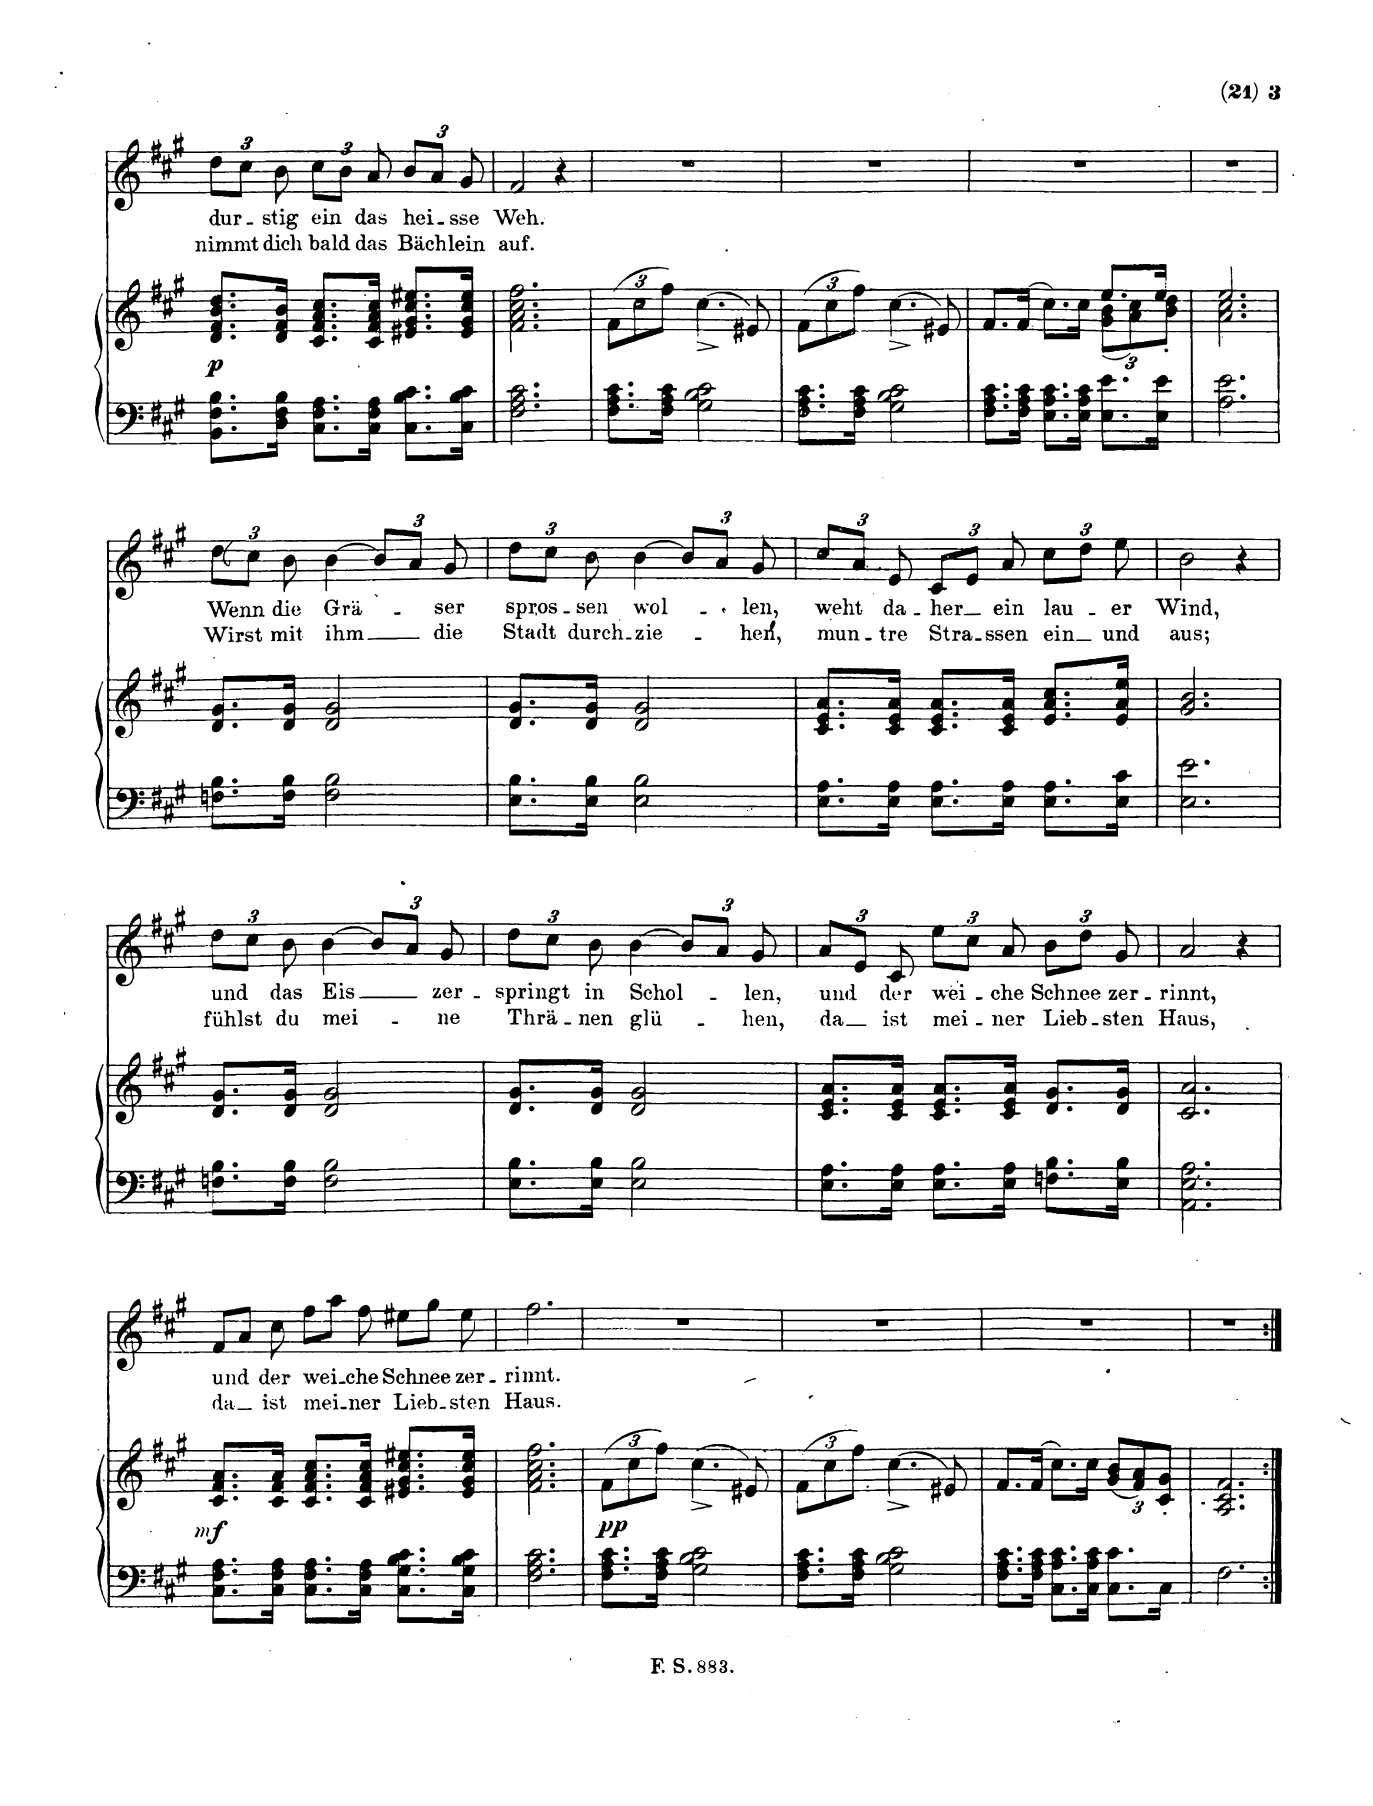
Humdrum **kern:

**kern	**kern	**dynam	**kern	**text	**text
*part2	*part2	*part2	*part1	*part1	*part1
*staff3	*staff2	*staff2/3	*staff1	*staff1	*staff1
*I"Pianoforte	*	*	*I"Singstimme Voice	*	*
*I'Pno	*	*	*	*	*
*clefF4	*clefG2	*	*clefG2	*	*
*k[f#c#g#]	*k[f#c#g#]	*	*k[f#c#g#]	*	*
*M3/4	*M3/4	*	*M3/4	*	*
=13	=13	=13	=13	=13	=13
!	!	!LO:DY:a=2	!	!	!
8.BB\ 8.F#\ 8.B\L	8.d/ 8.f#/ 8.b/ 8.dd/L	p	12dd\L	dur-	nimmt
.	.	.	12cc#\J	.	.
.	.	.	12b\	-stig	dich
16D\ 16F#\ 16B\Jk	16d/ 16f#/ 16b/Jk	.	.	.	.
8.C#\ 8.F#\ 8.A\L	8.c#/ 8.f#/ 8.a/ 8.cc#/L	.	12cc#\L	ein	bald
.	.	.	12b\J	.	.
.	.	.	12a/	-das	das
16C#\ 16F#\ 16A\Jk	16c#/ 16f#/ 16a/ 16cc#/Jk	.	.	.	.
8.C#\ 8.B\ 8.c#\L	8.e#X/ 8.g#/ 8.cc#/ 8.ee#X/L	.	12b/L	hei-	Bäch-
.	.	.	12a/J	.	.
.	.	.	12g#/	-sse	-lein
16C#\ 16B\ 16c#\Jk	16e#/ 16g#/ 16cc#/ 16ee#/Jk	.	.	.	.
=14	=14	=14	=14	=14	=14
2.F#\ 2.A\ 2.c#\	2.f#\ 2.a\ 2.cc#\ 2.ff#\	.	2f#/	Weh.	auf.
.	.	.	4r	.	.
=15	=15	=15	=15	=15	=15
8.F#\ 8.A\ 8.c#\L	(12f#\L	.	2.r	.	.
.	12cc#\	.	.	.	.
.	12ff#\J)	.	.	.	.
16F#\ 16A\ 16c#\Jk	.	.	.	.	.
2G#\ 2B\ 2c#\	(4.cc#^\	.	.	.	.
.	8e#X/)	.	.	.	.
=16	=16	=16	=16	=16	=16
8.F#\ 8.A\ 8.c#\L	(12f#\L	.	2.r	.	.
.	12cc#\	.	.	.	.
.	12ff#\J)	.	.	.	.
16F#\ 16A\ 16c#\Jk	.	.	.	.	.
2G#\ 2B\ 2c#\	(4.cc#^\	.	.	.	.
.	8e#X/)	.	.	.	.
=17	=17	=17	=17	=17	=17
*	*^	*	*	*	*
8.F#\ 8.A\ 8.c#\L	8.f#/L	2ryy	.	2.r	.	.
16F#\ 16A\ 16c#\Jk	(16f#/Jk	.	.	.	.	.
8.E\ 8.A\ 8.c#\L	8.cc#\L)	.	.	.	.	.
16E\ 16A\ 16c#\Jk	16cc#\Jk	.	.	.	.	.
*	*	*Xbrackettup	*	*	*	*
8.E\ 8.e\L	8.ee/L	(12g#\ 12b\L	.	.	.	.
.	.	12a\ 12cc#\)	.	.	.	.
.	.	12b\ 12dd\J	.	.	.	.
16E\ 16e\Jk	16ee/Jk	.	.	.	.	.
=18	=18	=18	=18	=18	=18	=18
2.A\ 2.e\	2.ee/	2.a\ 2.cc#\	.	2.r	.	.
*	*v	*v	*	*	*	*
=19	=19	=19	=19	=19	=19
8.Fn\ 8.B\L	8.d/ 8.g#/L	.	12dd\L	Wenn	Wirst
.	.	.	12cc#\J	.	.
.	.	.	12b\	die	mit
16F\ 16B\Jk	16d/ 16g#/Jk	.	.	.	.
2F\ 2B\	2d/ 2g#/	.	[4b\	Grä-	ihm
.	.	.	12b/L]	.	.
.	.	.	12a/J	.	.
.	.	.	12g#/	-ser	die
=20	=20	=20	=20	=20	=20
8.E\ 8.B\L	8.d/ 8.g#/L	.	12dd\L	spros-	Stadt
.	.	.	12cc#\J	.	.
.	.	.	12b\	-sen	durch-
16E\ 16B\Jk	16d/ 16g#/Jk	.	.	.	.
2E\ 2B\	2d/ 2g#/	.	[4b\	wol-	-zie-
.	.	.	12b/L]	.	.
.	.	.	12a/J	.	.
.	.	.	12g#/	-len,	hen,
=21	=21	=21	=21	=21	=21
8.E\ 8.A\L	8.c#/ 8.e/ 8.a/L	.	12cc#\L	weht	mun-
.	.	.	12a\J	.	.
.	.	.	12e/	da-	-tre
16E\ 16A\Jk	16c#/ 16e/ 16a/Jk	.	.	.	.
8.E\ 8.A\L	8.c#/ 8.e/ 8.a/L	.	12c#/L	-her	Stra-
.	.	.	12e/J	.	.
.	.	.	12a/	-ein	-ssen
16E\ 16A\Jk	16c#/ 16e/ 16a/Jk	.	.	.	.
8.E\ 8.A\L	8.e/ 8.a/ 8.cc#/L	.	12cc#\L	lau-	ein
.	.	.	12dd\J	.	.
.	.	.	12ee\	-er	und
16E\ 16c#\Jk	16e/ 16a/ 16ee/Jk	.	.	.	.
=22	=22	=22	=22	=22	=22
2.E\ 2.e\	2.g#/ 2.b/	.	2b\	Wind,	aus;
.	.	.	4r	.	.
=23	=23	=23	=23	=23	=23
8.Fn\ 8.B\L	8.d/ 8.g#/L	.	12dd\L	und	fühlst
.	.	.	12cc#\J	.	.
.	.	.	12b\	das	du
16F\ 16B\Jk	16d/ 16g#/Jk	.	.	.	.
2F\ 2B\	2d/ 2g#/	.	[4b\	Eis	mei-
.	.	.	12b/L]	.	.
.	.	.	12a/J	.	.
.	.	.	12g#/	zer-	-ne
=24	=24	=24	=24	=24	=24
8.E\ 8.B\L	8.d/ 8.g#/L	.	12dd\L	-springt	Trä-
.	.	.	12cc#\J	.	.
.	.	.	12b\	in	-nen
16E\ 16B\Jk	16d/ 16g#/Jk	.	.	.	.
2E\ 2B\	2d/ 2g#/	.	[4b\	Schol-	glü-
.	.	.	12b/L]	.	.
.	.	.	12a/J	.	.
.	.	.	12g#/	-len	-hen,
=25	=25	=25	=25	=25	=25
8.E\ 8.A\L	8.c#/ 8.e/ 8.a/L	.	12a/L	und	da
.	.	.	12e/J	.	.
.	.	.	12c#/	der	ist
16E\ 16A\Jk	16c#/ 16e/ 16a/Jk	.	.	.	.
8.E\ 8.A\L	8.c#/ 8.e/ 8.a/L	.	12ee\L	wei-	mei-
.	.	.	12cc#\J	.	.
.	.	.	12a/	-che	-ner
16E\ 16A\Jk	16c#/ 16e/ 16a/Jk	.	.	.	.
8.Fn\ 8.B\L	8.d/ 8.g#/L	.	12b\L	Schnee	Lieb-
.	.	.	12dd\J	.	.
.	.	.	12g#/	zer-	-sten
16E\ 16B\Jk	16d/ 16g#/Jk	.	.	.	.
=26	=26	=26	=26	=26	=26
2.AA\ 2.E\ 2.A\	2.c#/ 2.a/	.	2a/	-rinnt,	Haus,
.	.	.	4r	.	.
=27	=27	=27	=27	=27	=27
!	!	!LO:DY:a=2	!	!	!
8.C#\ 8.F#\ 8.A\L	8.c#/ 8.f#/ 8.a/L	mf	12f#/L	und	da
.	.	.	12a/J	.	.
.	.	.	12cc#\	der	ist
16C#\ 16F#\ 16A\Jk	16c#/ 16f#/ 16a/Jk	.	.	.	.
8.C#\ 8.F#\ 8.A\L	8.c#/ 8.f#/ 8.a/ 8.cc#/L	.	12ff#\L	wei-	mei-
.	.	.	12aa\J	.	.
.	.	.	12ff#\	-che	-ner
16C#\ 16F#\ 16A\Jk	16c#/ 16f#/ 16a/ 16cc#/Jk	.	.	.	.
8.C#\ 8.G#\ 8.B\ 8.c#\L	8.e#X/ 8.g#/ 8.cc#/ 8.ee#X/L	.	12ee#X\L	Schnee	Lieb-
.	.	.	12gg#\J	.	.
.	.	.	12ee#\	zer-	-sten
16C#\ 16G#\ 16B\ 16c#\Jk	16e#/ 16g#/ 16cc#/ 16ee#/Jk	.	.	.	.
=28	=28	=28	=28	=28	=28
2.F#\ 2.A\ 2.c#\	2.f#\ 2.a\ 2.cc#\ 2.ff#\	.	2.ff#\	-rinnt.	Haus.
=29	=29	=29	=29	=29	=29
*	*brackettup	*	*	*	*
!	!	!LO:DY:b	!	!	!
8.F#\ 8.A\ 8.c#\L	(12f#\L	pp	2.r	.	.
.	12cc#\	.	.	.	.
.	12ff#\J)	.	.	.	.
16F#\ 16A\ 16c#\Jk	.	.	.	.	.
2G#\ 2B\ 2c#\	(4.cc#^\	.	.	.	.
.	8e#X/)	.	.	.	.
=30	=30	=30	=30	=30	=30
8.F#\ 8.A\ 8.c#\L	(12f#\L	.	2.r	.	.
.	12cc#\	.	.	.	.
.	12ff#\J)	.	.	.	.
16F#\ 16A\ 16c#\Jk	.	.	.	.	.
2G#\ 2B\ 2c#\	(4.cc#^\	.	.	.	.
.	8e#X/)	.	.	.	.
=31	=31	=31	=31	=31	=31
8.F#\ 8.A\ 8.c#\L	8.f#/L	.	2.r	.	.
16F#\ 16A\ 16c#\Jk	(16f#/Jk	.	.	.	.
8.C#\ 8.A\ 8.c#\L	8.cc#\L)	.	.	.	.
16C#\ 16A\ 16c#\Jk	16cc#\Jk	.	.	.	.
8.C#\ 8.c#\L	(12g#/ 12b/L	.	.	.	.
.	12f#/ 12a/)	.	.	.	.
.	12c#/' 12g#/'J	.	.	.	.
16C#\Jk	.	.	.	.	.
=32	=32	=32	=32	=32	=32
2.F#\	2.A/ 2.c#/ 2.f#/	.	2.r	.	.
=:|!	=:|!	=:|!	=:|!	=:|!	=:|!
*-	*-	*-	*-	*-	*-
